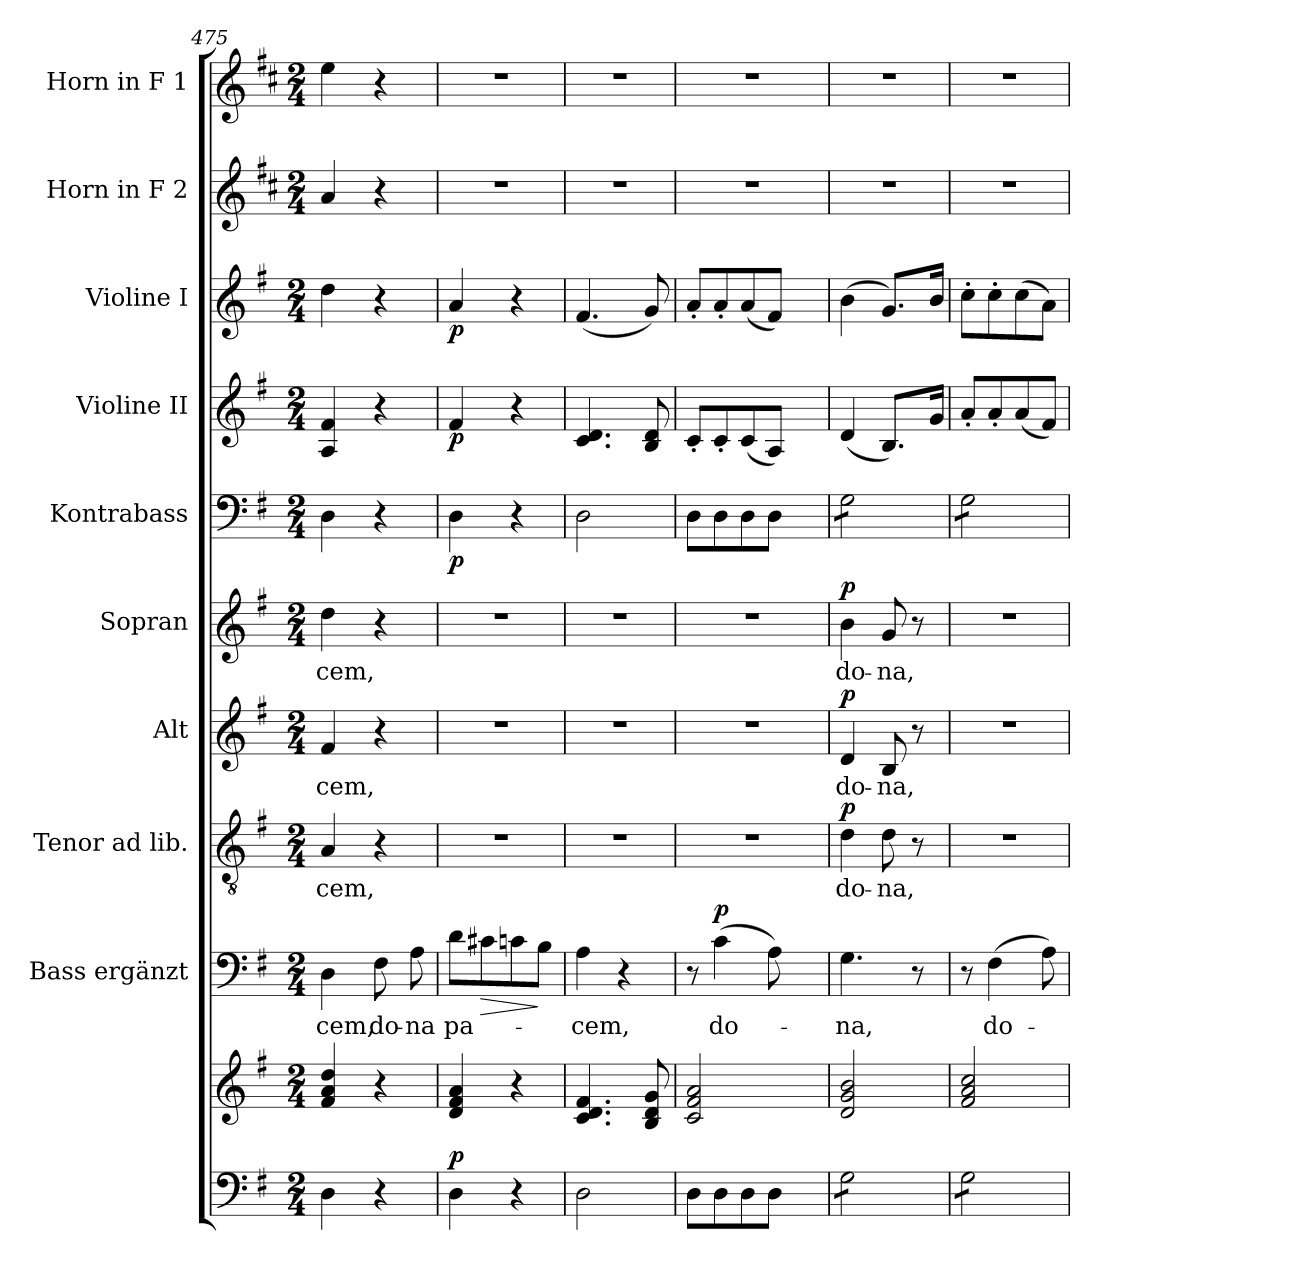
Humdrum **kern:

**kern	**kern	**dynam	**kern	**text	**dynam	**kern	**text	**dynam	**kern	**text	**dynam	**kern	**text	**dynam	**kern	**dynam	**kern	**dynam	**kern	**dynam	**kern	**kern
*part10	*part10	*part10	*part9	*part9	*part9	*part8	*part8	*part8	*part7	*part7	*part7	*part6	*part6	*part6	*part5	*part5	*part4	*part4	*part3	*part3	*part2	*part1
*staff11	*staff10	*staff10/11	*staff9	*staff9	*staff9	*staff8	*staff8	*staff8	*staff7	*staff7	*staff7	*staff6	*staff6	*staff6	*staff5	*staff5	*staff4	*staff4	*staff3	*staff3	*staff2	*staff1
*	*	*	*I"Bass ergänzt	*	*	*I"Tenor ad lib.	*	*	*I"Alt	*	*	*I"Sopran	*	*	*I"Kontrabass	*	*I"Violine II	*	*I"Violine I	*	*I"Horn in F 2	*I"Horn in F 1
*	*	*	*I'B.	*	*	*I'T.	*	*	*I'A.	*	*	*I'S.	*	*	*I'Kb.	*	*I'Vl. II	*	*I'Vl. I	*	*	*
*clefF4	*clefG2	*	*clefF4	*	*	*clefGv2	*	*	*clefG2	*	*	*clefG2	*	*	*clefF4	*	*clefG2	*	*clefG2	*	*clefG2	*clefG2
*	*	*	*	*	*	*	*	*	*	*	*	*	*	*	*ITrd7c12	*	*	*	*	*	*ITrd4c7	*ITrd4c7
*k[f#]	*k[f#]	*	*k[f#]	*	*	*k[f#]	*	*	*k[f#]	*	*	*k[f#]	*	*	*k[f#]	*	*k[f#]	*	*k[f#]	*	*k[f#]	*k[f#]
*G:	*G:	*	*G:	*	*	*G:	*	*	*G:	*	*	*G:	*	*	*G:	*	*G:	*	*G:	*	*G:	*G:
*M2/4	*M2/4	*	*M2/4	*	*	*M2/4	*	*	*M2/4	*	*	*M2/4	*	*	*M2/4	*	*M2/4	*	*M2/4	*	*M2/4	*M2/4
=475	=475	=475	=475	=475	=475	=475	=475	=475	=475	=475	=475	=475	=475	=475	=475	=475	=475	=475	=475	=475	=475	=475
!	!	!	!	!LO:LY:b	!	!	!LO:LY:b	!	!	!LO:LY:b	!	!	!LO:LY:b	!	!	!	!	!	!	!	!	!
4D\	4f#/ 4a/ 4dd/	.	4D\	-cem,	.	4A/	-cem,	.	4f#/	-cem,	.	4dd\	-cem,	.	4DD\	.	4A/ 4f#/	.	4dd\	.	4d/	4a\
!	!	!	!	!LO:LY:b	!	!	!	!	!	!	!	!	!	!	!	!	!	!	!	!	!	!
4r	4r	.	8F#\	do-	.	4r	.	.	4r	.	.	4r	.	.	4r	.	4r	.	4r	.	4r	4r
!	!	!	!	!LO:LY:b	!	!	!	!	!	!	!	!	!	!	!	!	!	!	!	!	!	!
.	.	.	8A\	-na	.	.	.	.	.	.	.	.	.	.	.	.	.	.	.	.	.	.
=476	=476	=476	=476	=476	=476	=476	=476	=476	=476	=476	=476	=476	=476	=476	=476	=476	=476	=476	=476	=476	=476	=476
!	!	!LO:DY:a=2	!	!LO:LY:b	!	!	!	!	!	!	!	!	!	!	!	!LO:DY:b	!	!LO:DY:b	!	!LO:DY:b	!	!
4D\	4d/ 4f#/ 4a/	p	8d\L	pa-	.	2r	.	.	2r	.	.	2r	.	.	4DD\	p	4f#/	p	4a/	p	2r	2r
!	!	!	!	!	!LO:HP:b	!	!	!	!	!	!	!	!	!	!	!	!	!	!	!	!	!
.	.	.	8c#X\	.	>	.	.	.	.	.	.	.	.	.	.	.	.	.	.	.	.	.
4r	4r	.	8cn\	.	.	.	.	.	.	.	.	.	.	.	4r	.	4r	.	4r	.	.	.
.	.	.	8B\J	.	]	.	.	.	.	.	.	.	.	.	.	.	.	.	.	.	.	.
=477	=477	=477	=477	=477	=477	=477	=477	=477	=477	=477	=477	=477	=477	=477	=477	=477	=477	=477	=477	=477	=477	=477
!	!	!	!	!LO:LY:b	!	!	!	!	!	!	!	!	!	!	!	!	!	!	!	!	!	!
2D\	4.c/ 4.d/ 4.f#/	.	4A\	-cem,	.	2r	.	.	2r	.	.	2r	.	.	2DD\	.	4.c/ 4.d/	.	(<4.f#/	.	2r	2r
.	.	.	4r	.	.	.	.	.	.	.	.	.	.	.	.	.	.	.	.	.	.	.
.	8B/ 8d/ 8g/	.	.	.	.	.	.	.	.	.	.	.	.	.	.	.	8B/ 8d/	.	8g/)	.	.	.
=478	=478	=478	=478	=478	=478	=478	=478	=478	=478	=478	=478	=478	=478	=478	=478	=478	=478	=478	=478	=478	=478	=478
8D\L	2c/ 2f#/ 2a/	.	8r	.	.	2r	.	.	2r	.	.	2r	.	.	8DD\L	.	8c'</L	.	8a'</L	.	2r	2r
!	!	!	!	!LO:LY:b	!LO:DY:a	!	!	!	!	!	!	!	!	!	!	!	!	!	!	!	!	!
8D\	.	.	(>4c\	do-	p	.	.	.	.	.	.	.	.	.	8DD\	.	8c'</	.	8a'</	.	.	.
8D\	.	.	.	.	.	.	.	.	.	.	.	.	.	.	8DD\	.	(<8c/	.	(<8a/	.	.	.
8D\J	.	.	8A\)	.	.	.	.	.	.	.	.	.	.	.	8DD\J	.	8A/J)	.	8f#/J)	.	.	.
=479	=479	=479	=479	=479	=479	=479	=479	=479	=479	=479	=479	=479	=479	=479	=479	=479	=479	=479	=479	=479	=479	=479
!	!	!	!	!LO:LY:b	!	!	!LO:LY:b	!LO:DY:a	!	!LO:LY:b	!LO:DY:a	!	!LO:LY:b	!LO:DY:a	!	!	!	!	!	!	!	!
*tremolo	*	*	*	*	*	*	*	*	*	*	*	*	*	*	*	*	*	*	*	*	*	*
*	*	*	*	*	*	*	*	*	*	*	*	*	*	*	*tremolo	*	*	*	*	*	*	*
8G\L	2d/ 2g/ 2b/	.	4.G\	-na,	.	4d\	do-	p	4d/	do-	p	4b\	do-	p	8GG\L	.	(<4d/	.	(>4b\	.	2r	2r
8G\	.	.	.	.	.	.	.	.	.	.	.	.	.	.	8GG\	.	.	.	.	.	.	.
!	!	!	!	!	!	!	!LO:LY:b	!	!	!LO:LY:b	!	!	!LO:LY:b	!	!	!	!	!	!	!	!	!
8G\	.	.	.	.	.	8d\	-na,	.	8B/	-na,	.	8g/	-na,	.	8GG\	.	8.B/L)	.	8.g/L)	.	.	.
8G\J	.	.	8r	.	.	8r	.	.	8r	.	.	8r	.	.	8GG\J	.	.	.	.	.	.	.
.	.	.	.	.	.	.	.	.	.	.	.	.	.	.	.	.	16g/Jk	.	16b/Jk	.	.	.
=480	=480	=480	=480	=480	=480	=480	=480	=480	=480	=480	=480	=480	=480	=480	=480	=480	=480	=480	=480	=480	=480	=480
8G\L	2f#/ 2a/ 2cc/	.	8r	.	.	2r	.	.	2r	.	.	2r	.	.	8GG\L	.	8a'</L	.	8cc'>\L	.	2r	2r
!	!	!	!	!LO:LY:b	!	!	!	!	!	!	!	!	!	!	!	!	!	!	!	!	!	!
8G\	.	.	(>4F#\	do-	.	.	.	.	.	.	.	.	.	.	8GG\	.	8a'</	.	8cc'>\	.	.	.
8G\	.	.	.	.	.	.	.	.	.	.	.	.	.	.	8GG\	.	(<8a/	.	(>8cc\	.	.	.
8G\J	.	.	8A\)	.	.	.	.	.	.	.	.	.	.	.	8GG\J	.	8f#/J)	.	8a\J)	.	.	.
*	*	*	*	*	*	*	*	*	*	*	*	*	*	*	*Xtremolo	*	*	*	*	*	*	*
*Xtremolo	*	*	*	*	*	*	*	*	*	*	*	*	*	*	*	*	*	*	*	*	*	*
=	=	=	=	=	=	=	=	=	=	=	=	=	=	=	=	=	=	=	=	=	=	=
*-	*-	*-	*-	*-	*-	*-	*-	*-	*-	*-	*-	*-	*-	*-	*-	*-	*-	*-	*-	*-	*-	*-
